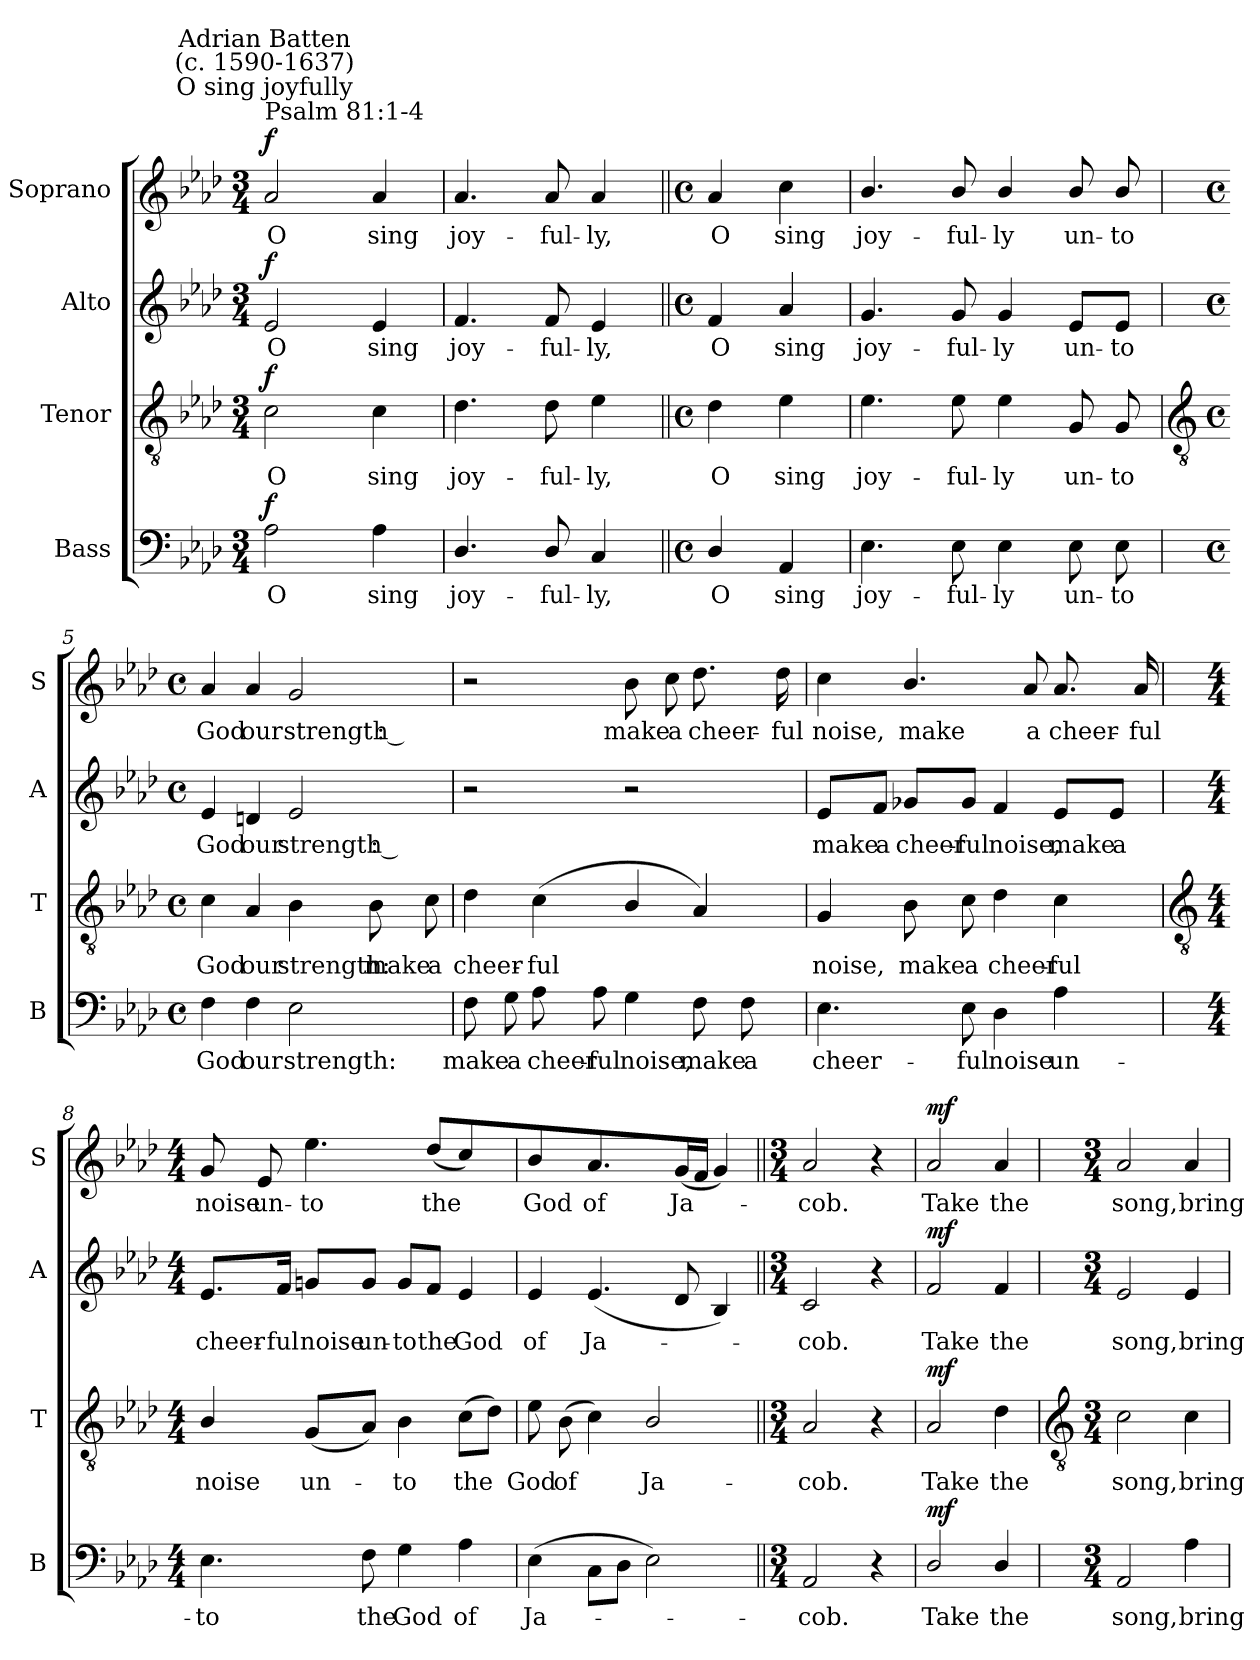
**kern	**text	**dynam	**kern	**text	**dynam	**kern	**text	**dynam	**kern	**text	**dynam
*part4	*part4	*part4	*part3	*part3	*part3	*part2	*part2	*part2	*part1	*part1	*part1
*staff4	*staff4	*staff4	*staff3	*staff3	*staff3	*staff2	*staff2	*staff2	*staff1	*staff1	*staff1
*I"Bass	*	*	*I"Tenor	*	*	*I"Alto	*	*	*I"Soprano	*	*
*I'B	*	*	*I'T	*	*	*I'A	*	*	*I'S	*	*
*clefF4	*	*	*clefGv2	*	*	*clefG2	*	*	*clefG2	*	*
*k[b-e-a-d-]	*	*	*k[b-e-a-d-]	*	*	*k[b-e-a-d-]	*	*	*k[b-e-a-d-]	*	*
*A-:	*	*	*A-:	*	*	*A-:	*	*	*A-:	*	*
*M3/4	*	*	*M3/4	*	*	*M3/4	*	*	*M3/4	*	*
=1	=1	=1	=1	=1	=1	=1	=1	=1	=1	=1	=1
!	!	!	!	!	!	!	!	!	!LO:TX:a:t=Psalm  81&colon;1-4	!	!
!	!	!	!	!	!	!	!	!	!LO:TX:a:cj:t=O sing joyfully	!	!
!	!	!	!	!	!	!	!	!	!LO:TX:a:cj:t=Adrian Batten\n(c. 1590-1637)	!	!
!	!LO:LY:b	!LO:DY:b	!	!LO:LY:b	!LO:DY:b	!	!LO:LY:b	!LO:DY:b	!	!LO:LY:b	!LO:DY:b
2A-	O	f	2c	O	f	2e-	O	f	2a-	O	f
!	!LO:LY:b	!	!	!LO:LY:b	!	!	!LO:LY:b	!	!	!LO:LY:b	!
4A-	sing	.	4c	sing	.	4e-	sing	.	4a-	sing	.
=2	=2	=2	=2	=2	=2	=2	=2	=2	=2	=2	=2
!	!LO:LY:b	!	!	!LO:LY:b	!	!	!LO:LY:b	!	!	!LO:LY:b	!
4.D-/	joy-	.	4.d-	joy-	.	4.f	joy-	.	4.a-	joy-	.
!	!LO:LY:b	!	!	!LO:LY:b	!	!	!LO:LY:b	!	!	!LO:LY:b	!
8D-/	-ful-	.	8d-	-ful-	.	8f	-ful-	.	8a-	-ful-	.
!	!LO:LY:b	!	!	!LO:LY:b	!	!	!LO:LY:b	!	!	!LO:LY:b	!
4C	-ly,	.	4e-	-ly,	.	4e-	-ly,	.	4a-	-ly,	.
=3||	=3||	=3||	=3||	=3||	=3||	=3||	=3||	=3||	=3||	=3||	=3||
*M4/4	*	*	*M4/4	*	*	*M4/4	*	*	*M4/4	*	*
*met(c)	*	*	*met(c)	*	*	*met(c)	*	*	*met(c)	*	*
!	!LO:LY:b	!	!	!LO:LY:b	!	!	!LO:LY:b	!	!	!LO:LY:b	!
4D-/	O	.	4d-	O	.	4f	O	.	4a-	O	.
!	!LO:LY:b	!	!	!LO:LY:b	!	!	!LO:LY:b	!	!	!LO:LY:b	!
4AA-	sing	.	4e-	sing	.	4a-	sing	.	4cc	sing	.
=4	=4	=4	=4	=4	=4	=4	=4	=4	=4	=4	=4
!	!LO:LY:b	!	!	!LO:LY:b	!	!	!LO:LY:b	!	!	!LO:LY:b	!
4.E-	joy-	.	4.e-	joy-	.	4.g	joy-	.	4.b-/	joy-	.
!	!LO:LY:b	!	!	!LO:LY:b	!	!	!LO:LY:b	!	!	!LO:LY:b	!
8E-	-ful-	.	8e-	-ful-	.	8g	-ful-	.	8b-/	-ful-	.
!	!LO:LY:b	!	!	!LO:LY:b	!	!	!LO:LY:b	!	!	!LO:LY:b	!
4E-	-ly	.	4e-	-ly	.	4g	-ly	.	4b-/	-ly	.
!	!LO:LY:b	!	!	!LO:LY:b	!	!	!LO:LY:b	!	!	!LO:LY:b	!
8E-	un-	.	8G	un-	.	8e-/L	un-	.	8b-/	un-	.
!	!LO:LY:b	!	!	!LO:LY:b	!	!	!LO:LY:b	!	!	!LO:LY:b	!
8E-	-to	.	8G	-to	.	8e-/J	-to	.	8b-/	-to	.
!!LO:LB:g=z
=5	=5	=5	=5	=5	=5	=5	=5	=5	=5	=5	=5
*	*	*	*clefGv2	*	*	*	*	*	*	*	*
*M4/4	*	*	*M4/4	*	*	*M4/4	*	*	*M4/4	*	*
*met(c)	*	*	*met(c)	*	*	*met(c)	*	*	*met(c)	*	*
!	!LO:LY:b	!	!	!LO:LY:b	!	!	!LO:LY:b	!	!	!LO:LY:b	!
4F	God	.	4c	God	.	4e-	God	.	4a-	God	.
!	!LO:LY:b	!	!	!LO:LY:b	!	!	!LO:LY:b	!	!	!LO:LY:b	!
4F	our	.	4A-	our	.	4dn	our	.	4a-	our	.
!	!LO:LY:b	!	!	!LO:LY:b	!	!	!LO:LY:b	!	!	!LO:LY:b	!
2E-	strength:	.	4B-	strength:	.	2e-	strength :	.	2g	strength :	.
!	!	!	!	!LO:LY:b	!	!	!	!	!	!	!
.	.	.	8B-	make	.	.	.	.	.	.	.
!	!	!	!	!LO:LY:b	!	!	!	!	!	!	!
.	.	.	8c	a	.	.	.	.	.	.	.
=6	=6	=6	=6	=6	=6	=6	=6	=6	=6	=6	=6
!	!LO:LY:b	!	!	!LO:LY:b	!	!	!	!	!	!	!
8F	make	.	4d-	cheer-	.	2r	.	.	2r	.	.
!	!LO:LY:b	!	!	!	!	!	!	!	!	!	!
8G	a	.	.	.	.	.	.	.	.	.	.
!	!LO:LY:b	!	!	!LO:LY:b	!	!	!	!	!	!	!
8A-	cheer-	.	(<4c	-ful	.	.	.	.	.	.	.
!	!LO:LY:b	!	!	!	!	!	!	!	!	!	!
8A-	-ful	.	.	.	.	.	.	.	.	.	.
!	!LO:LY:b	!	!	!	!	!	!	!	!	!LO:LY:b	!
4G	noise,	.	4B-/	.	.	2r	.	.	8b-	make	.
!	!	!	!	!	!	!	!	!	!	!LO:LY:b	!
.	.	.	.	.	.	.	.	.	8cc	a	.
!	!LO:LY:b	!	!	!	!	!	!	!	!	!LO:LY:b	!
8F	make	.	4A-)	.	.	.	.	.	8.dd-	cheer-	.
!	!LO:LY:b	!	!	!	!	!	!	!	!	!	!
8F	a	.	.	.	.	.	.	.	.	.	.
!	!	!	!	!	!	!	!	!	!	!LO:LY:b	!
.	.	.	.	.	.	.	.	.	16dd-	-ful	.
=7	=7	=7	=7	=7	=7	=7	=7	=7	=7	=7	=7
!	!LO:LY:b	!	!	!LO:LY:b	!	!	!LO:LY:b	!	!	!LO:LY:b	!
4.E-	cheer-	.	4G	noise,	.	8e-/L	make	.	4cc	noise,	.
!	!	!	!	!	!	!	!LO:LY:b	!	!	!	!
.	.	.	.	.	.	8f/J	a	.	.	.	.
!	!	!	!	!LO:LY:b	!	!	!LO:LY:b	!	!	!LO:LY:b	!
.	.	.	8B-	make	.	8g-X/L	cheer-	.	4.b-/	make	.
!	!LO:LY:b	!	!	!LO:LY:b	!	!	!LO:LY:b	!	!	!	!
8E-	-ful	.	8c	a	.	8g-/J	-ful	.	.	.	.
!	!LO:LY:b	!	!	!LO:LY:b	!	!	!LO:LY:b	!	!	!	!
4D-	noise	.	4d-	cheer-	.	4f	noise,	.	.	.	.
!	!	!	!	!	!	!	!	!	!	!LO:LY:b	!
.	.	.	.	.	.	.	.	.	8a-	a	.
!	!LO:LY:b	!	!	!LO:LY:b	!	!	!LO:LY:b	!	!	!LO:LY:b	!
4A-	un-	.	4c	-ful	.	8e-/L	make	.	8.a-	cheer-	.
!	!	!	!	!	!	!	!LO:LY:b	!	!	!	!
.	.	.	.	.	.	8e-/J	a	.	.	.	.
!	!	!	!	!	!	!	!	!	!	!LO:LY:b	!
.	.	.	.	.	.	.	.	.	16a-	-ful	.
!!LO:LB:g=z
=8	=8	=8	=8	=8	=8	=8	=8	=8	=8	=8	=8
*	*	*	*clefGv2	*	*	*	*	*	*	*	*
*M4/4	*	*	*M4/4	*	*	*M4/4	*	*	*M4/4	*	*
!	!LO:LY:b	!	!	!LO:LY:b	!	!	!LO:LY:b	!	!	!LO:LY:b	!
4.E-	-to	.	4B-/	noise	.	8.e-/L	cheer-	.	8g	noise	.
!	!	!	!	!	!	!	!	!	!	!LO:LY:b	!
.	.	.	.	.	.	.	.	.	8e-	un-	.
!	!	!	!	!	!	!	!LO:LY:b	!	!	!	!
.	.	.	.	.	.	16f/Jk	-ful	.	.	.	.
!	!	!	!	!LO:LY:b	!	!	!LO:LY:b	!	!	!LO:LY:b	!
.	.	.	(<8GL	un-	.	8gn/L	noise	.	4.ee-	-to	.
!	!LO:LY:b	!	!	!	!	!	!LO:LY:b	!	!	!	!
8F	the	.	8A-J)	.	.	8g/J	un-	.	.	.	.
!	!LO:LY:b	!	!	!LO:LY:b	!	!	!LO:LY:b	!	!	!	!
4G	God	.	4B-	to	.	8g/L	-to	.	.	.	.
!	!	!	!	!	!	!	!LO:LY:b	!	!	!LO:LY:b	!
.	.	.	.	.	.	8f/J	the	.	(>8dd-L	the	.
!	!LO:LY:b	!	!	!LO:LY:b	!	!	!LO:LY:b	!	!	!	!
4A-	of	.	(>8cL	the	.	4e-	God	.	4cc)	.	.
.	.	.	8d-J)	.	.	.	.	.	.	.	.
=9	=9	=9	=9	=9	=9	=9	=9	=9	=9	=9	=9
!	!LO:LY:b	!	!	!LO:LY:b	!	!	!LO:LY:b	!	!	!LO:LY:b	!
(>4E-	Ja-	.	8e-	God	.	4e-	of	.	4b-/	God	.
!	!	!	!	!LO:LY:b	!	!	!	!	!	!	!
.	.	.	(>8B-L	of	.	.	.	.	.	.	.
!	!	!	!	!	!	!	!LO:LY:b	!	!	!LO:LY:b	!
8C\L	.	.	4c)	.	.	(<4.e-	Ja-	.	4.a-	of	.
8D-J	.	.	.	.	.	.	.	.	.	.	.
!	!	!	!	!LO:LY:b	!	!	!	!	!	!	!
2E-)	.	.	2B-/	Ja-	.	.	.	.	.	.	.
!	!	!	!	!	!	!	!	!	!	!LO:LY:b	!
.	.	.	.	.	.	8d-	.	.	(<16gL	Ja-	.
.	.	.	.	.	.	.	.	.	16fJJ	.	.
.	.	.	.	.	.	4B-)	.	.	4g)	.	.
=10||	=10||	=10||	=10||	=10||	=10||	=10||	=10||	=10||	=10||	=10||	=10||
*M3/4	*	*	*M3/4	*	*	*M3/4	*	*	*M3/4	*	*
!	!LO:LY:b	!	!	!LO:LY:b	!	!	!LO:LY:b	!	!	!LO:LY:b	!
2AA-	cob.	.	2A-	-cob.	.	2c	cob.	.	2a-	cob.	.
4r	.	.	4r	.	.	4r	.	.	4r	.	.
=11	=11	=11	=11	=11	=11	=11	=11	=11	=11	=11	=11
!	!LO:LY:b	!LO:DY:b	!	!LO:LY:b	!LO:DY:b	!	!LO:LY:b	!LO:DY:b	!	!LO:LY:b	!LO:DY:b
2D-/	Take	mf	2A-	Take	mf	2f	Take	mf	2a-	Take	mf
!	!LO:LY:b	!	!	!LO:LY:b	!	!	!LO:LY:b	!	!	!LO:LY:b	!
4D-/	the	.	4d-	the	.	4f	the	.	4a-	the	.
!!LO:LB:g=z
=12	=12	=12	=12	=12	=12	=12	=12	=12	=12	=12	=12
*	*	*	*clefGv2	*	*	*	*	*	*	*	*
*M3/4	*	*	*M3/4	*	*	*M3/4	*	*	*M3/4	*	*
!	!LO:LY:b	!	!	!LO:LY:b	!	!	!LO:LY:b	!	!	!LO:LY:b	!
2AA-	song,	.	2c	song,	.	2e-	song,	.	2a-	song,	.
!	!LO:LY:b	!	!	!LO:LY:b	!	!	!LO:LY:b	!	!	!LO:LY:b	!
4A-	bring	.	4c	bring	.	4e-	bring	.	4a-	bring	.
=	=	=	=	=	=	=	=	=	=	=	=
*-	*-	*-	*-	*-	*-	*-	*-	*-	*-	*-	*-
